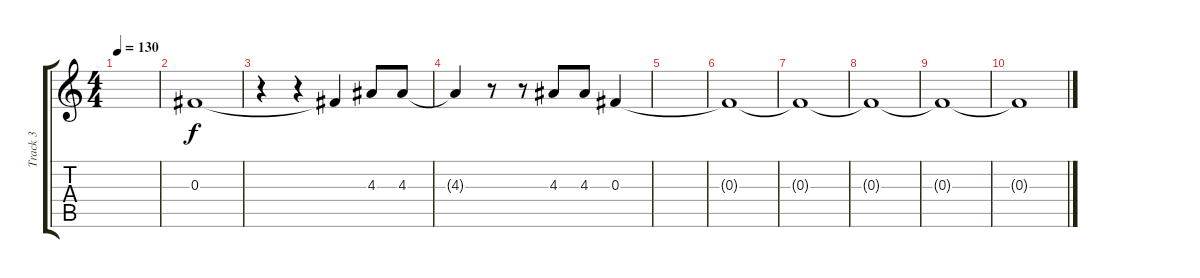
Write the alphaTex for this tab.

\track ("Track 3" "Track 3") {instrument acousticguitarsteel}
\staff {score tabs}
\tuning (Eb4 Bb3 Gb3 Db3 Ab2 Eb2) {hide}
\ts (4 4)
\tempo 130
\clef g2
\ks c
|
0.3{t}.1 |
r.4 r.4 0.3{t}.4 4.3.8 4.3.8 |
4.3{t}.4 r.8 r.8 4.3.8 4.3.8 0.3.4 |
|
0.3{t}.1 |
0.3{t}.1 |
0.3{t}.1 |
0.3{t}.1 |
0.3{t}.1
